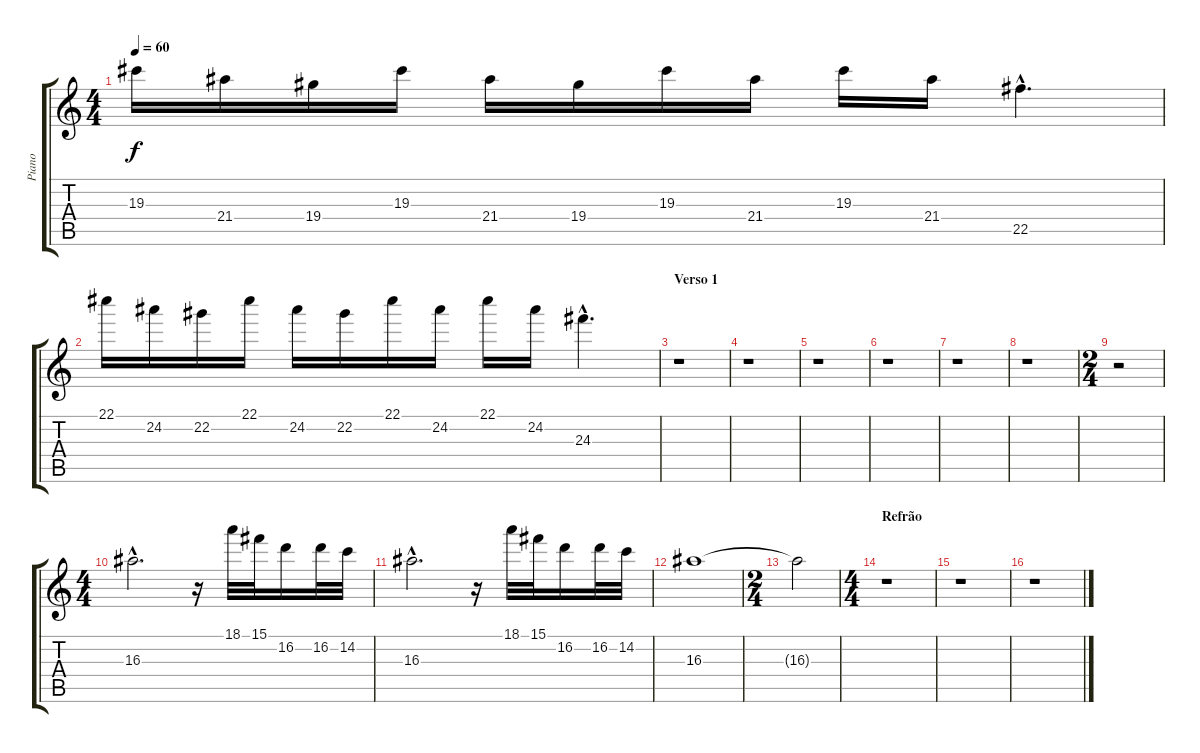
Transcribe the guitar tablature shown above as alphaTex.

\track ("Piano" "Piano") {instrument brightacousticpiano}
\staff {score tabs}
\tuning (Eb5 Bb4 Gb4 Db4 Ab3 Eb3) {hide}
\ts (4 4)
\tempo 60
\clef g2
\ks c
19.3.16{dy f instrument brightacousticpiano} 21.4.16 19.4.16 19.3.16 21.4.16 19.4.16 19.3.16 21.4.16 19.3.16 21.4.16 22.5{hac}.4{d} |
22.1.16 24.2.16 22.2.16 22.1.16 24.2.16 22.2.16 22.1.16 24.2.16 22.1.16 24.2.16 24.3{hac}.4{d} |
\section ("" "Verso 1")
r.1 |
r.1 |
r.1 |
r.1 |
r.1 |
r.1 |
\ts (2 4)
r.2 |
\ts (4 4)
16.3{hac}.2{d} r.16 18.1.32 15.1.32 16.2.16 16.2.32 14.2.32 |
16.3{hac}.2{d} r.16 18.1.32 15.1.32 16.2.16 16.2.32 14.2.32 |
16.3.1 |
\ts (2 4)
16.3{t}.2 |
\ts (4 4)
\section ("" "Refrão")
r.1 |
r.1 |
r.1
